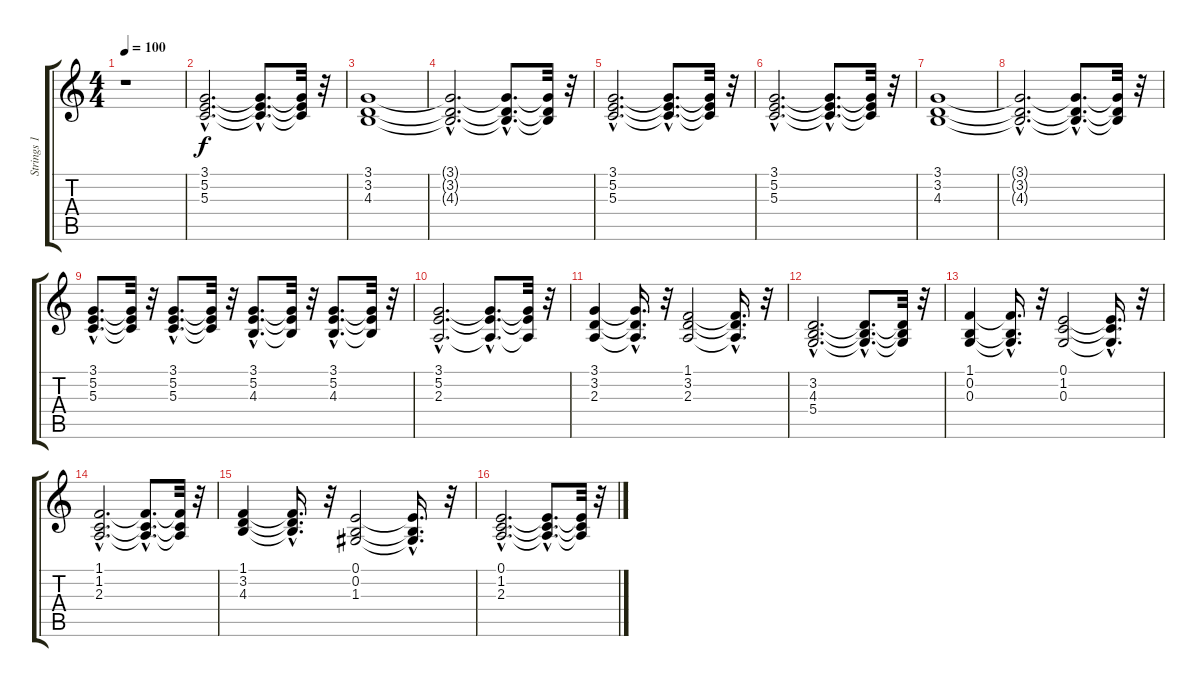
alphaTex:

\track ("Strings 1" "Strings 1") {instrument stringensemble1}
\staff {score tabs}
\tuning (E4 B3 G3 D3 A2 E2) {hide}
\ts (4 4)
\tempo 100
\clef g2
\ks c
r.1{dy f instrument stringensemble1} |
(3.1{hac} 5.2{hac} 5.3{hac}).2{d} (3.1{hac t} 5.2{hac t} 5.3{hac t}).8{d} (3.1{t} 5.2{t} 5.3{t}).32 r.32 |
(3.1 3.2 4.3).1 |
(3.1{hac t} 3.2{hac t} 4.3{hac t}).2{d} (3.1{hac t} 3.2{hac t} 4.3{hac t}).8{d} (3.1{t} 3.2{t} 4.3{t}).32 r.32 |
(3.1{hac} 5.2{hac} 5.3{hac}).2{d} (3.1{hac t} 5.2{hac t} 5.3{hac t}).8{d} (3.1{t} 5.2{t} 5.3{t}).32 r.32 |
(3.1{hac} 5.2{hac} 5.3{hac}).2{d} (3.1{hac t} 5.2{hac t} 5.3{hac t}).8{d} (3.1{t} 5.2{t} 5.3{t}).32 r.32 |
(3.1 3.2 4.3).1 |
(3.1{hac t} 3.2{hac t} 4.3{hac t}).2{d} (3.1{hac t} 3.2{hac t} 4.3{hac t}).8{d} (3.1{t} 3.2{t} 4.3{t}).32 r.32 |
(3.1{hac} 5.2{hac} 5.3{hac}).8{d} (3.1{t} 5.2{t} 5.3{t}).32 r.32 (3.1{hac} 5.2{hac} 5.3{hac}).8{d} (3.1{t} 5.2{t} 5.3{t}).32 r.32 (3.1{hac} 5.2{hac} 4.3{hac}).8{d} (3.1{t} 5.2{t} 4.3{t}).32 r.32 (3.1{hac} 5.2{hac} 4.3{hac}).8{d} (3.1{t} 5.2{t} 4.3{t}).32 r.32 |
(3.1{hac} 5.2{hac} 2.3{hac}).2{d} (3.1{hac t} 5.2{hac t} 2.3{hac t}).8{d} (3.1{t} 5.2{t} 2.3{t}).32 r.32 |
(3.1 3.2 2.3).4 (3.1{hac t} 3.2{hac t} 2.3{hac t}).16{d} r.32 (1.1 3.2 2.3).2 (1.1{hac t} 3.2{hac t} 2.3{hac t}).16{d} r.32 |
(3.2{hac} 4.3{hac} 5.4{hac}).2{d} (3.2{hac t} 4.3{hac t} 5.4{hac t}).8{d} (3.2{t} 4.3{t} 5.4{t}).32 r.32 |
(1.1 0.2 0.3).4 (1.1{hac t} 0.2{hac t} 0.3{hac t}).16{d} r.32 (0.1 1.2 0.3).2 (0.1{hac t} 1.2{hac t} 0.3{hac t}).16{d} r.32 |
(1.1{hac} 1.2{hac} 2.3{hac}).2{d} (1.1{hac t} 1.2{hac t} 2.3{hac t}).8{d} (1.1{t} 1.2{t} 2.3{t}).32 r.32 |
(1.1 3.2 4.3).4 (1.1{hac t} 3.2{hac t} 4.3{hac t}).16{d} r.32 (0.1 0.2 1.3).2 (0.1{hac t} 0.2{hac t} 1.3{hac t}).16{d} r.32 |
(0.1{hac} 1.2{hac} 2.3{hac}).2{d} (0.1{hac t} 1.2{hac t} 2.3{hac t}).8{d} (0.1{t} 1.2{t} 2.3{t}).32 r.32
